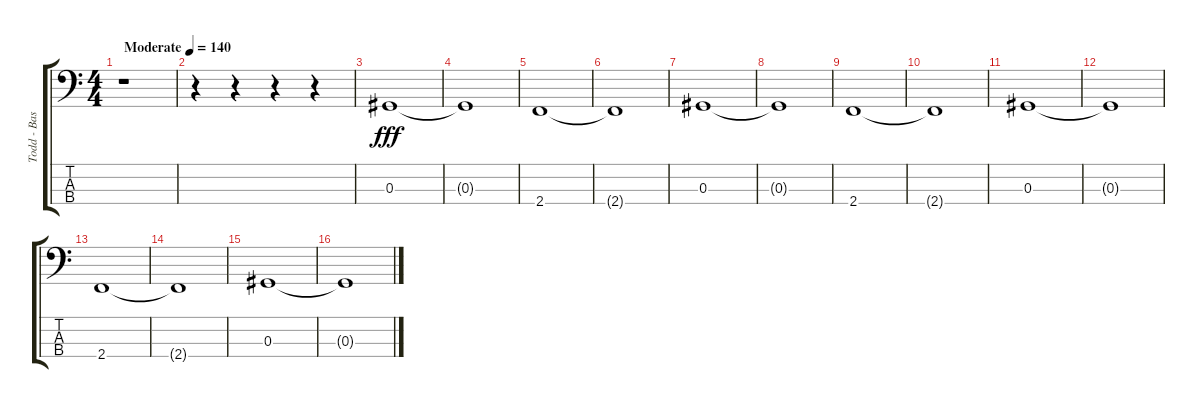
\track ("Todd - Bass Guitar" "Todd - Bas") {instrument electricbasspick}
\staff {score tabs}
\tuning (Gb2 Db2 Ab1 Eb1) {hide}
\ts (4 4)
\tempo (140 "Moderate")
\clef f4
\ks c
r.1{dy fff instrument electricbasspick} |
r.4 r.4 r.4 r.4 |
0.3.1 |
0.3{t}.1 |
2.4.1 |
2.4{t}.1 |
0.3.1 |
0.3{t}.1 |
2.4.1 |
2.4{t}.1 |
0.3.1 |
0.3{t}.1 |
2.4.1 |
2.4{t}.1 |
0.3.1 |
0.3{t}.1
